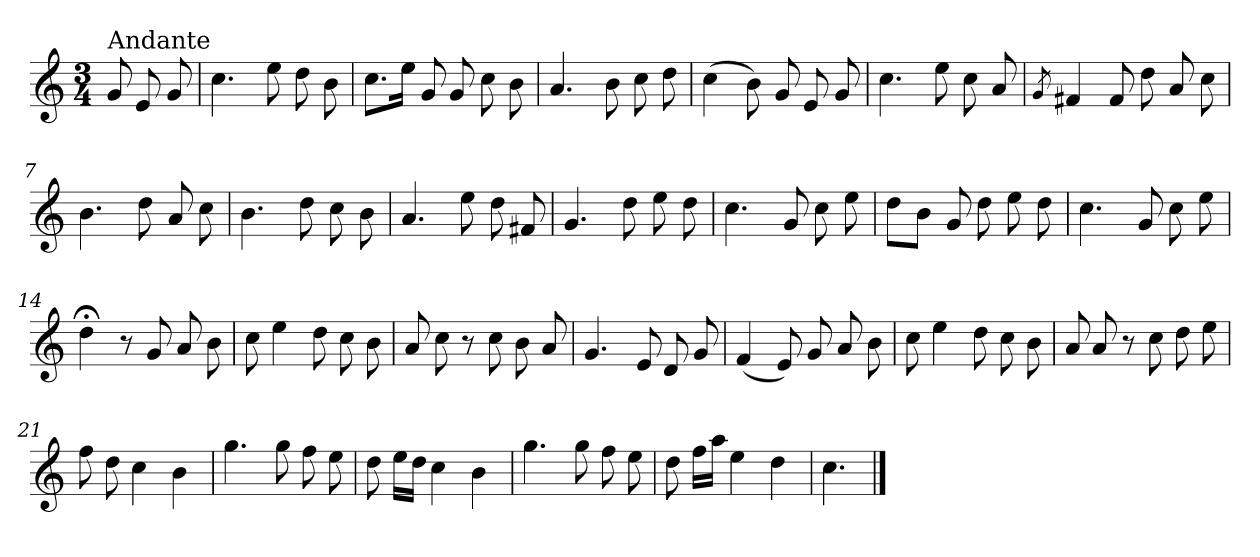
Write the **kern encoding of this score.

**kern
*part1
*staff1
*clefG2
*k[]
*C:
*M3/4
=
!LO:TX:a:t=Andante
8g/
8e/
8g/
=1
4.cc\
8ee\
8dd\
8b\
=2
8.cc\L
16ee\Jk
8g/
8g/
8cc\
8b\
=3
4.a/
8b\
8cc\
8dd\
=4
(>4cc\
8b\)
8g/
8e/
8g/
=5
4.cc\
8ee\
8cc\
8a/
!!LO:LB:g=z
=6
8qg/
4f#X/
8f#/
8dd\
8a/
8cc\
=7
4.b\
8dd\
8a/
8cc\
=8
4.b\
8dd\
8cc\
8b\
=9
4.a/
8ee\
8dd\
8f#X/
=10
4.g/
8dd\
8ee\
8dd\
=11
4.cc\
8g/
8cc\
8ee\
=12
8dd\L
8b\J
8g/
8dd\
8ee\
8dd\
!!LO:LB:g=z
=13
4.cc\
8g/
8cc\
8ee\
=14
4dd;<\
8r
8g/
8a/
8b\
=15
8cc\
4ee\
8dd\
8cc\
8b\
=16
8a/
8cc\
8r
8cc\
8b\
8a/
=17
4.g/
8e/
8d/
8g/
=18
(<4f/
8e/)
8g/
8a/
8b\
=19
8cc\
4ee\
8dd\
8cc\
8b\
!!LO:LB:g=z
=20
8a/
8a/
8r
8cc\
8dd\
8ee\
=21
8ff\
8dd\
4cc\
4b\
=22
4.gg\
8gg\
8ff\
8ee\
=23
8dd\
16ee\LL
16dd\JJ
4cc\
4b\
=24
4.gg\
8gg\
8ff\
8ee\
=25
8dd\
16ff\LL
16aa\JJ
4ee\
4dd\
=26
4.cc\
==
*-
